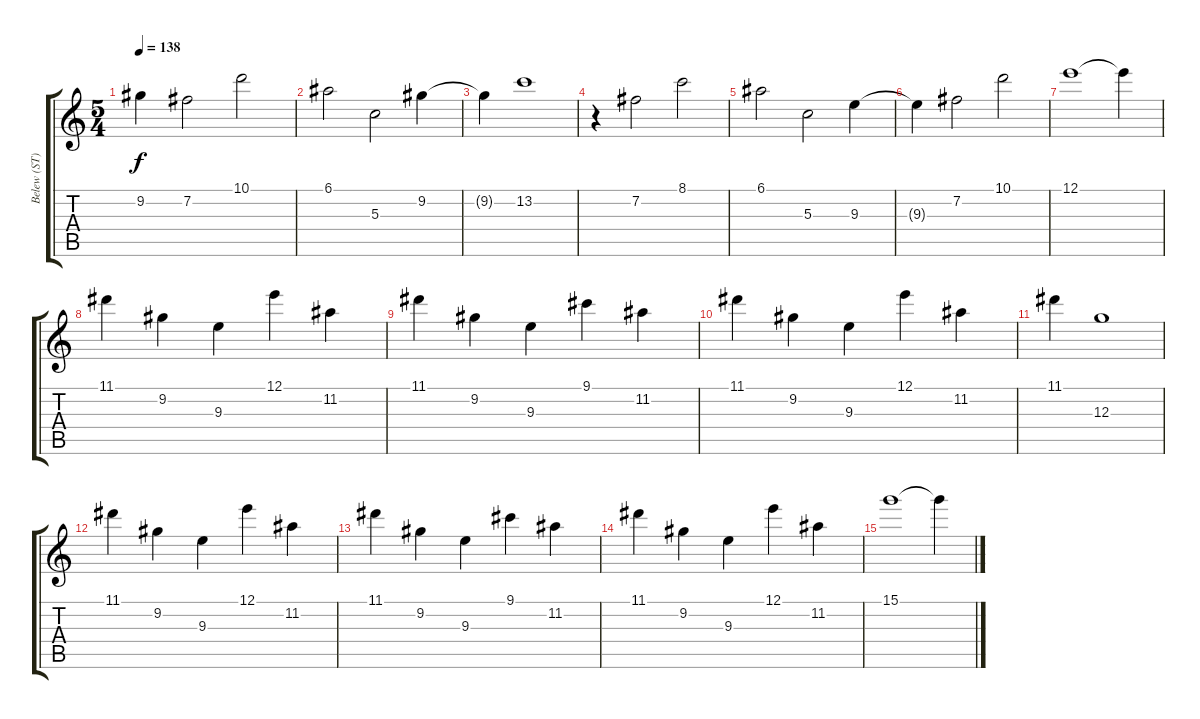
\track ("Belew (ST)" "Belew (ST)") {instrument electricguitarclean}
\staff {score tabs}
\tuning (E4 B3 G3 D3 A2 E2) {hide}
\ts (5 4)
\tempo 138
\clef g2
\ks c
9.2{t}.4{dy f} 7.2.2 10.1.2 |
6.1.2 5.3.2 9.2.4 |
9.2{t}.4 13.2.1 |
r.4 7.2.2 8.1.2 |
6.1.2 5.3.2 9.3.4 |
9.3{t}.4 7.2.2 10.1.2 |
12.1.1 12.1{t}.4 |
11.1.4 9.2.4 9.3.4 12.1.4 11.2.4 |
11.1.4 9.2.4 9.3.4 9.1.4 11.2.4 |
11.1.4 9.2.4 9.3.4 12.1.4 11.2.4 |
11.1.4 12.3.1 |
11.1.4 9.2.4 9.3.4 12.1.4 11.2.4 |
11.1.4 9.2.4 9.3.4 9.1.4 11.2.4 |
11.1.4 9.2.4 9.3.4 12.1.4 11.2.4 |
15.1.1 15.1{t}.4
